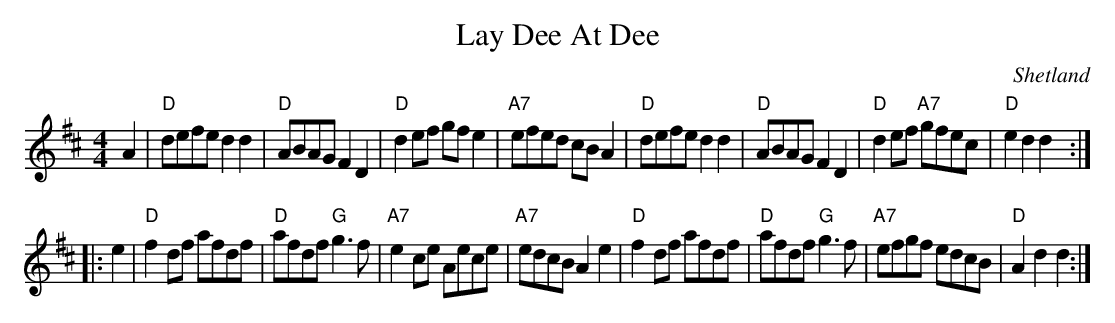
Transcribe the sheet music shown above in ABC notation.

X:1
T:Lay Dee At Dee
O:Shetland
M:4/4
L:1/8
K:D
A2 \
| "D"defe d2d2 | "D"ABAG F2D2 | "D"d2ef     gfe2 | "A7"efed cBA2 \
| "D"defe d2d2 | "D"ABAG F2D2 | "D"d2ef "A7"gfec |  "D"e2d2 d2 :|
|: e2 \
| "D"f2df afdf | "D"afdf "G"g3f | "A7"e2ce Aece | "A7"edcB A2e2 \
| "D"f2df afdf | "D"afdf "G"g3f | "A7"efgf edcB |  "D"A2d2 d2 :|
